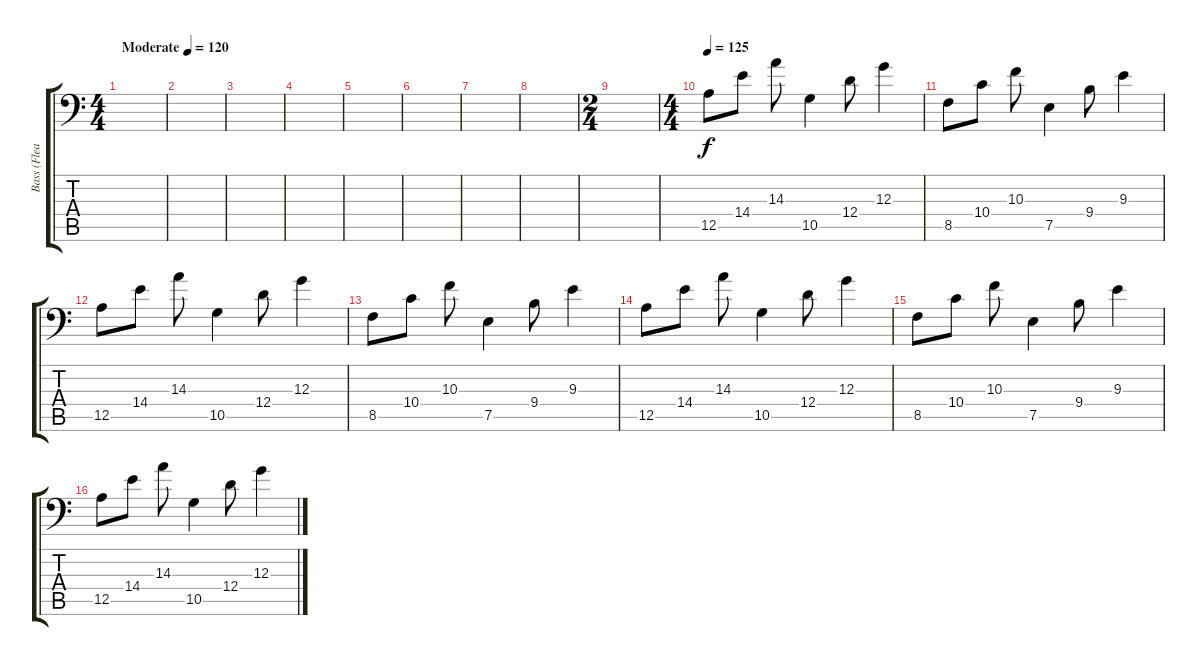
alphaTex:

\track ("Bass (Flea)" "Bass (Flea") {instrument electricbassfinger}
\staff {score tabs}
\tuning (E3 B2 G2 D2 A1 E1) {hide}
\ts (4 4)
\tempo (120 "Moderate")
\clef f4
\ks c
|
|
|
|
|
|
|
|
\ts (2 4)
|
\ts (4 4)
\tempo 125
12.5.8 14.4.8 14.3.8 10.5.4 12.4.8 12.3.4 |
8.5.8 10.4.8 10.3.8 7.5.4 9.4.8 9.3.4 |
12.5.8 14.4.8 14.3.8 10.5.4 12.4.8 12.3.4 |
8.5.8 10.4.8 10.3.8 7.5.4 9.4.8 9.3.4 |
12.5.8 14.4.8 14.3.8 10.5.4 12.4.8 12.3.4 |
8.5.8 10.4.8 10.3.8 7.5.4 9.4.8 9.3.4 |
12.5.8 14.4.8 14.3.8 10.5.4 12.4.8 12.3.4
